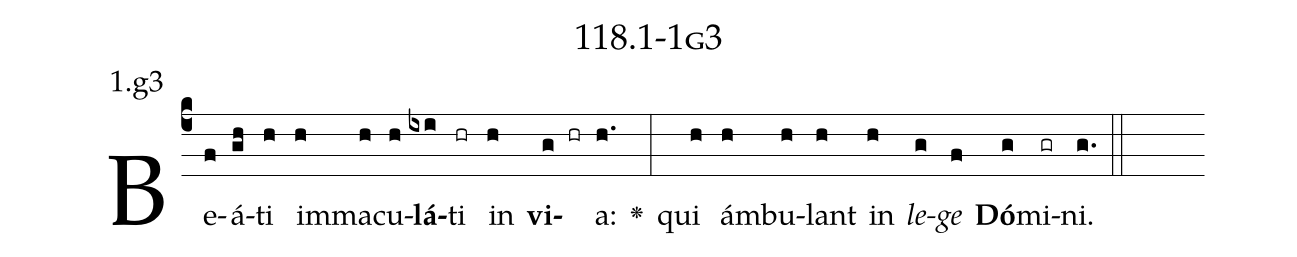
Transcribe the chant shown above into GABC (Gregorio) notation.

name: 118.1-1g3;
annotation: 1.g3;
%%
(c4)Be(f)á(gh)ti(h) im(h)ma(h)cu(h)<b>lá</b>(ixi)ti(hr) in(h) <b>vi</b>(g hr)a:(h.) <v>\greheightstar</v>(:) qui(h) ám(h)bu(h)lant(h) in(h) <i>le</i>(g)<i>ge</i>(f) <b>Dó</b>(g)mi(gr)ni.(g.) (::)


%E(h) u(h) o(g) u(f) a(g) e.(g.) (::)
